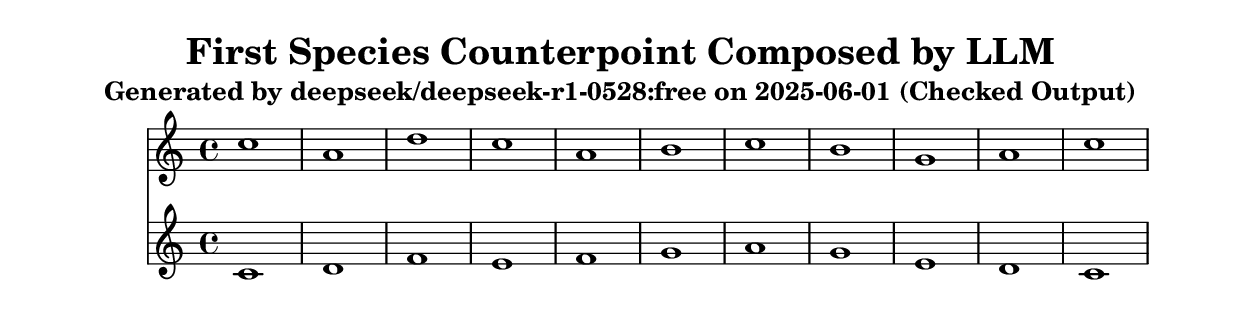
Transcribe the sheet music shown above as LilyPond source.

\version "2.24.4"
\header {
  title = "First Species Counterpoint Composed by LLM"
  subtitle = "Generated by deepseek/deepseek-r1-0528:free on 2025-06-01 (Checked Output)"
}

\score {
  <<
    \new Staff = "Counterpoint" <<
      \clef treble
      \key c \major
      \time 4/4
      \fixed c' { 
        c'1 | a1 | d'1 | c'1 | a1 | b1 | c'1 | b1 | g1 | a1 | c'1
      }
    >>
    \new Staff = "CantusFirmus" <<
      \clef treble
      \key c \major
      \time 4/4
      \fixed c' { 
        c1 | d1 | f1 | e1 | f1 | g1 | a1 | g1 | e1 | d1 | c1
      }
    >>
  >>
  \layout { }
  \midi { \tempo 1 = 80 }
}
